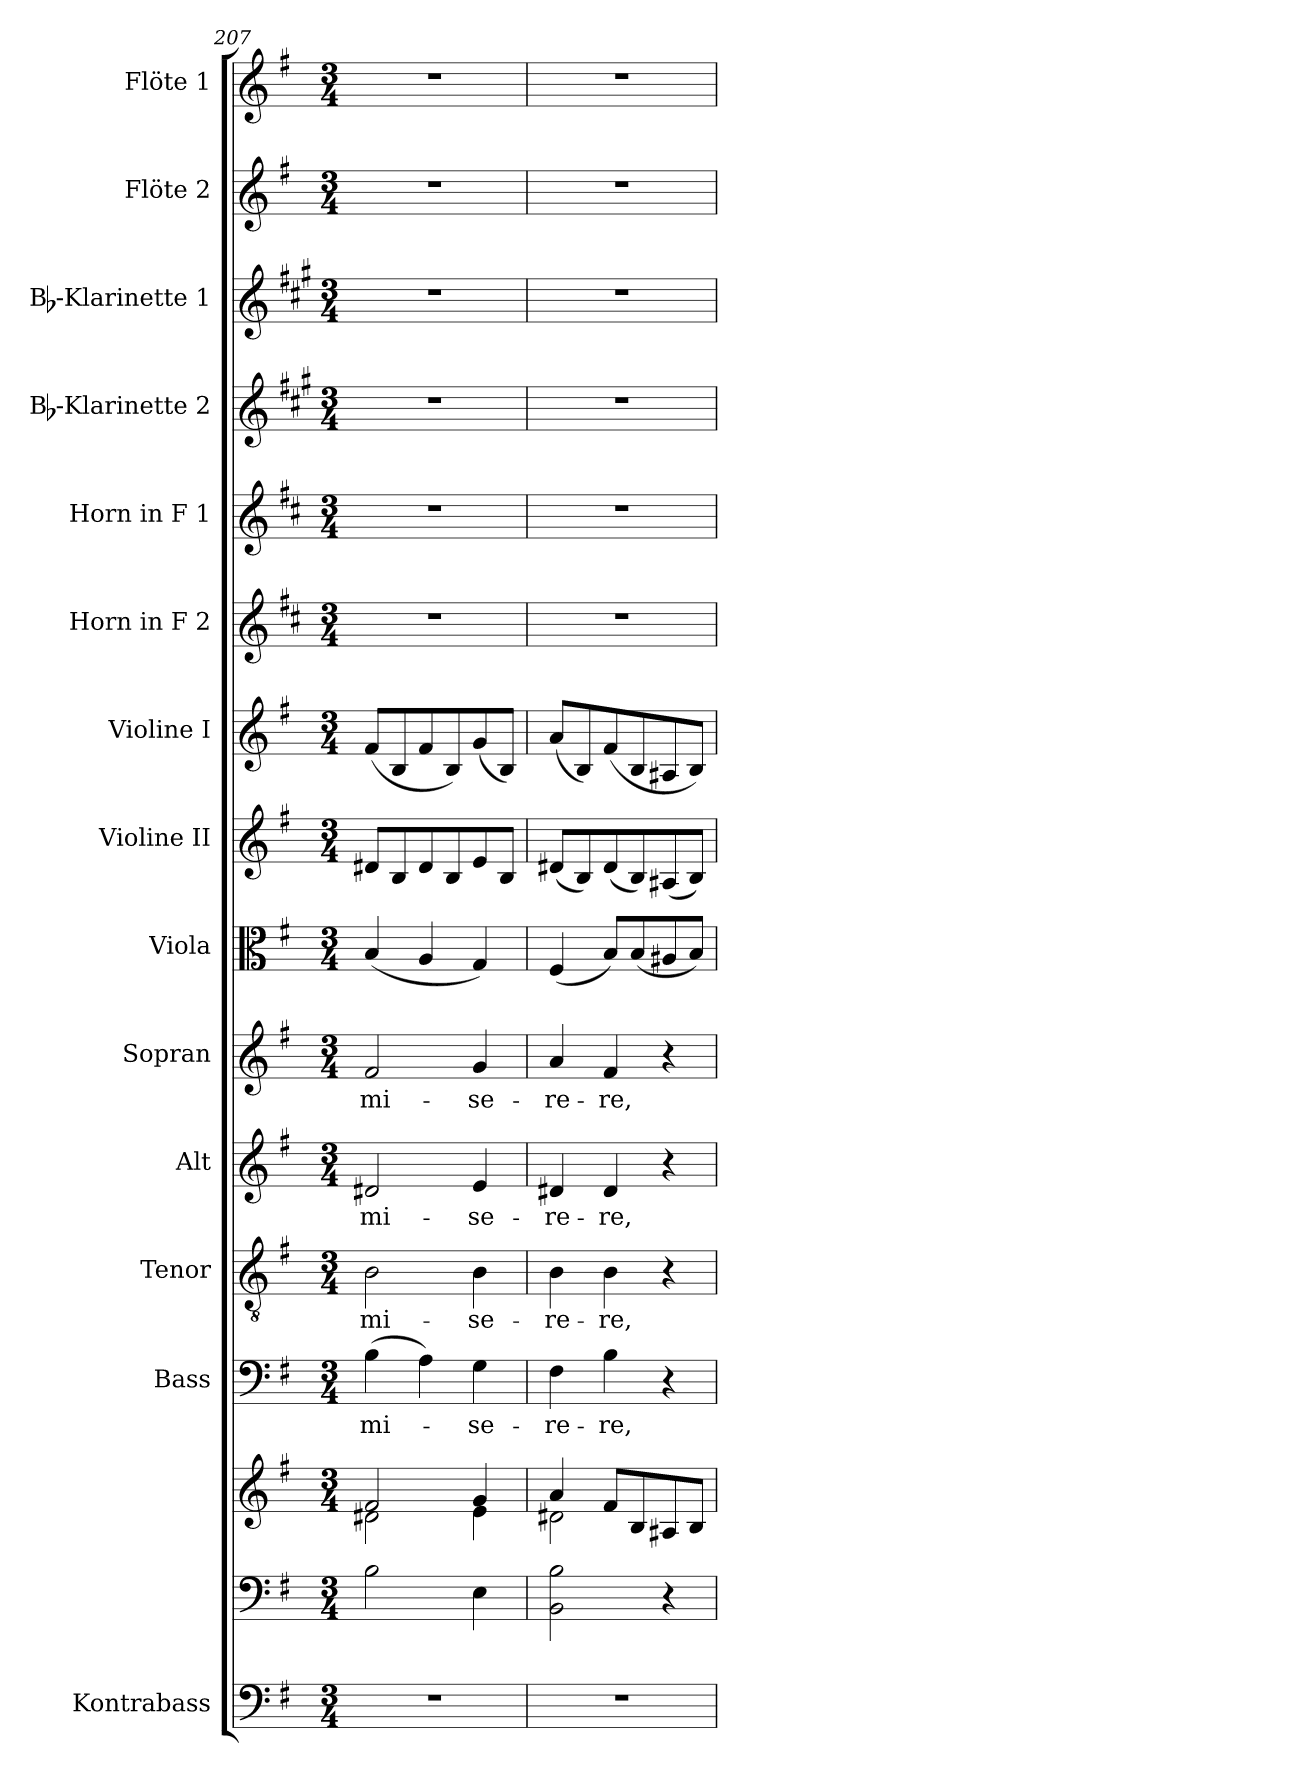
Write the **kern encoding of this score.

**kern	**kern	**kern	**kern	**text	**kern	**text	**kern	**text	**kern	**text	**kern	**kern	**kern	**kern	**kern	**kern	**kern	**kern	**kern
*part15	*part14	*part14	*part13	*part13	*part12	*part12	*part11	*part11	*part10	*part10	*part9	*part8	*part7	*part6	*part5	*part4	*part3	*part2	*part1
*staff16	*staff15	*staff14	*staff13	*staff13	*staff12	*staff12	*staff11	*staff11	*staff10	*staff10	*staff9	*staff8	*staff7	*staff6	*staff5	*staff4	*staff3	*staff2	*staff1
*I"Kontrabass	*	*	*I"Bass	*	*I"Tenor	*	*I"Alt	*	*I"Sopran	*	*I"Viola	*I"Violine II	*I"Violine I	*I"Horn in F 2	*I"Horn in F 1	*I"Bb-Klarinette 2	*I"Bb-Klarinette 1	*I"Flöte 2	*I"Flöte 1
*I'Kb.	*	*	*I'B.	*	*I'T.	*	*I'A.	*	*I'S.	*	*I'Vla.	*I'Vl. II	*I'Vl. I	*I'Horn 2	*I'Horn 1	*I'Bb Kl. 2	*I'Bb Kl. 1	*I'Fl. 2	*I'Fl. 1
!!LO:PB:g=z
*clefF4	*clefF4	*clefG2	*clefF4	*	*clefGv2	*	*clefG2	*	*clefG2	*	*clefC3	*clefG2	*clefG2	*clefG2	*clefG2	*clefG2	*clefG2	*clefG2	*clefG2
*ITrd7c12	*	*	*	*	*	*	*	*	*	*	*	*	*	*ITrd4c7	*ITrd4c7	*ITrd1c2	*ITrd1c2	*	*
*k[f#]	*k[f#]	*k[f#]	*k[f#]	*	*k[f#]	*	*k[f#]	*	*k[f#]	*	*k[f#]	*k[f#]	*k[f#]	*k[f#]	*k[f#]	*k[f#]	*k[f#]	*k[f#]	*k[f#]
*G:	*G:	*G:	*G:	*	*G:	*	*G:	*	*G:	*	*G:	*G:	*G:	*G:	*G:	*G:	*G:	*G:	*G:
*M3/4	*M3/4	*M3/4	*M3/4	*	*M3/4	*	*M3/4	*	*M3/4	*	*M3/4	*M3/4	*M3/4	*M3/4	*M3/4	*M3/4	*M3/4	*M3/4	*M3/4
=207	=207	=207	=207	=207	=207	=207	=207	=207	=207	=207	=207	=207	=207	=207	=207	=207	=207	=207	=207
*	*	*^	*	*	*	*	*	*	*	*	*	*	*	*	*	*	*	*	*
!	!	!	!	!	!LO:LY:b	!	!LO:LY:b	!	!LO:LY:b	!	!LO:LY:b	!	!	!	!	!	!	!	!	!
2.r	2B\	2f#/	2d#X\	(>4B\	mi-	2B\	mi-	2d#X/	mi-	2f#/	mi-	(<4B/	8d#X/L	(<8f#/L	2.r	2.r	2.r	2.r	2.r	2.r
.	.	.	.	.	.	.	.	.	.	.	.	.	8B/	8B/	.	.	.	.	.	.
.	.	.	.	4A\)	.	.	.	.	.	.	.	4A/	8d#/	8f#/	.	.	.	.	.	.
.	.	.	.	.	.	.	.	.	.	.	.	.	8B/	8B/)	.	.	.	.	.	.
!	!	!	!	!	!LO:LY:b	!	!LO:LY:b	!	!LO:LY:b	!	!LO:LY:b	!	!	!	!	!	!	!	!	!
.	4E\	4g/	4e\	4G\	-se-	4B\	-se-	4e/	-se-	4g/	-se-	4G/)	8e/	(<8g/	.	.	.	.	.	.
.	.	.	.	.	.	.	.	.	.	.	.	.	8B/J	8B/J)	.	.	.	.	.	.
=208	=208	=208	=208	=208	=208	=208	=208	=208	=208	=208	=208	=208	=208	=208	=208	=208	=208	=208	=208	=208
!	!	!	!	!	!LO:LY:b	!	!LO:LY:b	!	!LO:LY:b	!	!LO:LY:b	!	!	!	!	!	!	!	!	!
2.r	2BB\ 2B\	4a/	2d#X\	4F#\	-re-	4B\	-re-	4d#X/	-re-	4a/	-re-	(<4F#/	(<8d#X/L	(<8a/L	2.r	2.r	2.r	2.r	2.r	2.r
.	.	.	.	.	.	.	.	.	.	.	.	.	8B/)	8B/)	.	.	.	.	.	.
!	!	!	!	!	!LO:LY:b	!	!LO:LY:b	!	!LO:LY:b	!	!LO:LY:b	!	!	!	!	!	!	!	!	!
.	.	8f#/L	.	4B\	-re,	4B\	-re,	4d#/	-re,	4f#/	-re,	8B/L)	(<8d#/	(<8f#/	.	.	.	.	.	.
.	.	8B/	.	.	.	.	.	.	.	.	.	(<8B/	8B/)	8B/	.	.	.	.	.	.
.	4r	8A#X/	4ryy	4r	.	4r	.	4r	.	4r	.	8A#X/	(<8A#X/	8A#X/	.	.	.	.	.	.
.	.	8B/J	.	.	.	.	.	.	.	.	.	8B/J)	8B/J)	8B/J)	.	.	.	.	.	.
*	*	*v	*v	*	*	*	*	*	*	*	*	*	*	*	*	*	*	*	*	*
=	=	=	=	=	=	=	=	=	=	=	=	=	=	=	=	=	=	=	=
*-	*-	*-	*-	*-	*-	*-	*-	*-	*-	*-	*-	*-	*-	*-	*-	*-	*-	*-	*-
